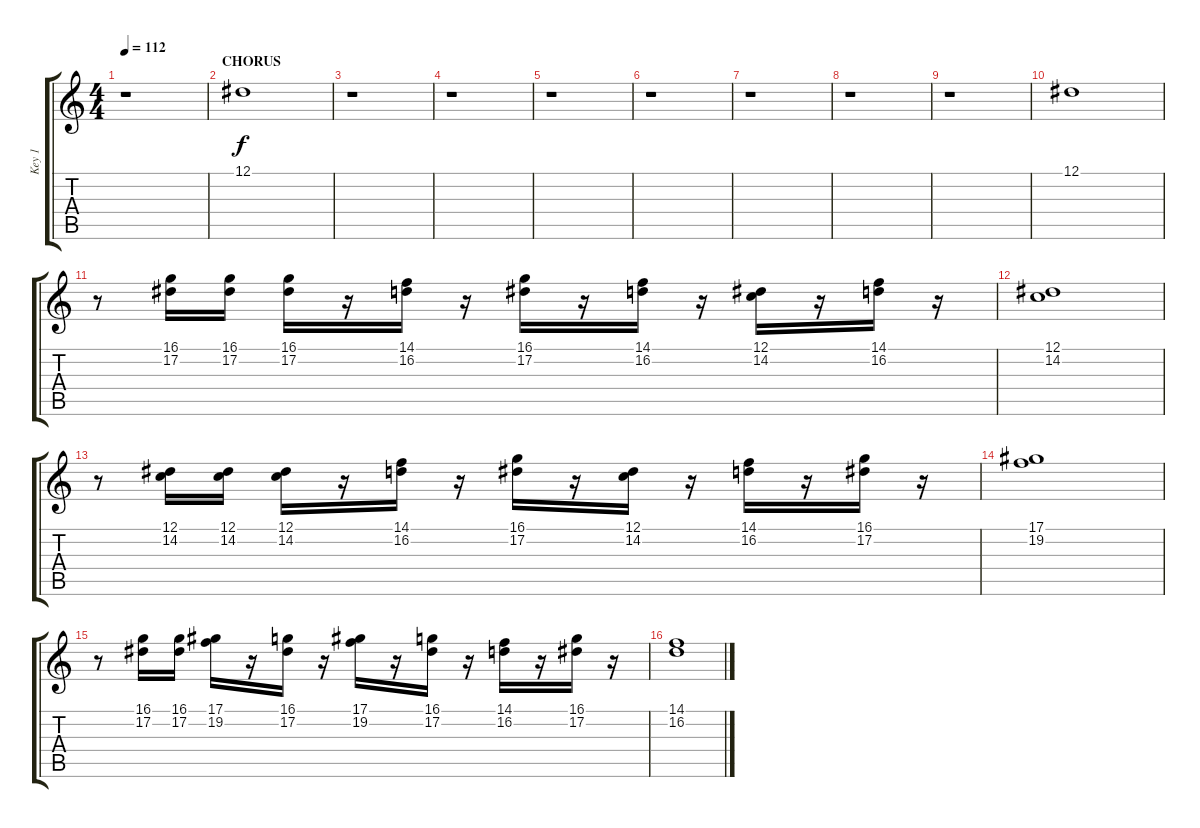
\track ("Key 1" "Key 1") {instrument synthstrings1}
\staff {score tabs}
\tuning (Eb4 Bb3 Gb3 Db3 Ab2 Eb2) {hide}
\ts (4 4)
\tempo 112
\clef g2
\ks c
r.1{dy f} |
\section ("" "CHORUS")
12.1.1 |
r.1 |
r.1 |
r.1 |
r.1 |
r.1 |
r.1 |
r.1 |
12.1.1 |
r.8 (16.1 17.2).16{volume 12 instrument trumpet} (16.1 17.2).16 (16.1 17.2).16 r.16 (14.1 16.2).16 r.16 (16.1 17.2).16 r.16 (14.1 16.2).16 r.16 (12.1 14.2).16 r.16 (14.1 16.2).16 r.16 |
(12.1 14.2).1 |
r.8 (12.1 14.2).16{volume 11} (12.1 14.2).16 (12.1 14.2).16 r.16 (14.1 16.2).16 r.16 (16.1 17.2).16 r.16 (12.1 14.2).16 r.16 (14.1 16.2).16 r.16 (16.1 17.2).16 r.16 |
(17.1 19.2).1 |
r.8 (16.1 17.2).16{volume 10} (16.1 17.2).16 (17.1 19.2).16 r.16 (16.1 17.2).16 r.16 (17.1 19.2).16 r.16 (16.1 17.2).16 r.16 (14.1 16.2).16 r.16 (16.1 17.2).16 r.16 |
(14.1 16.2).1
